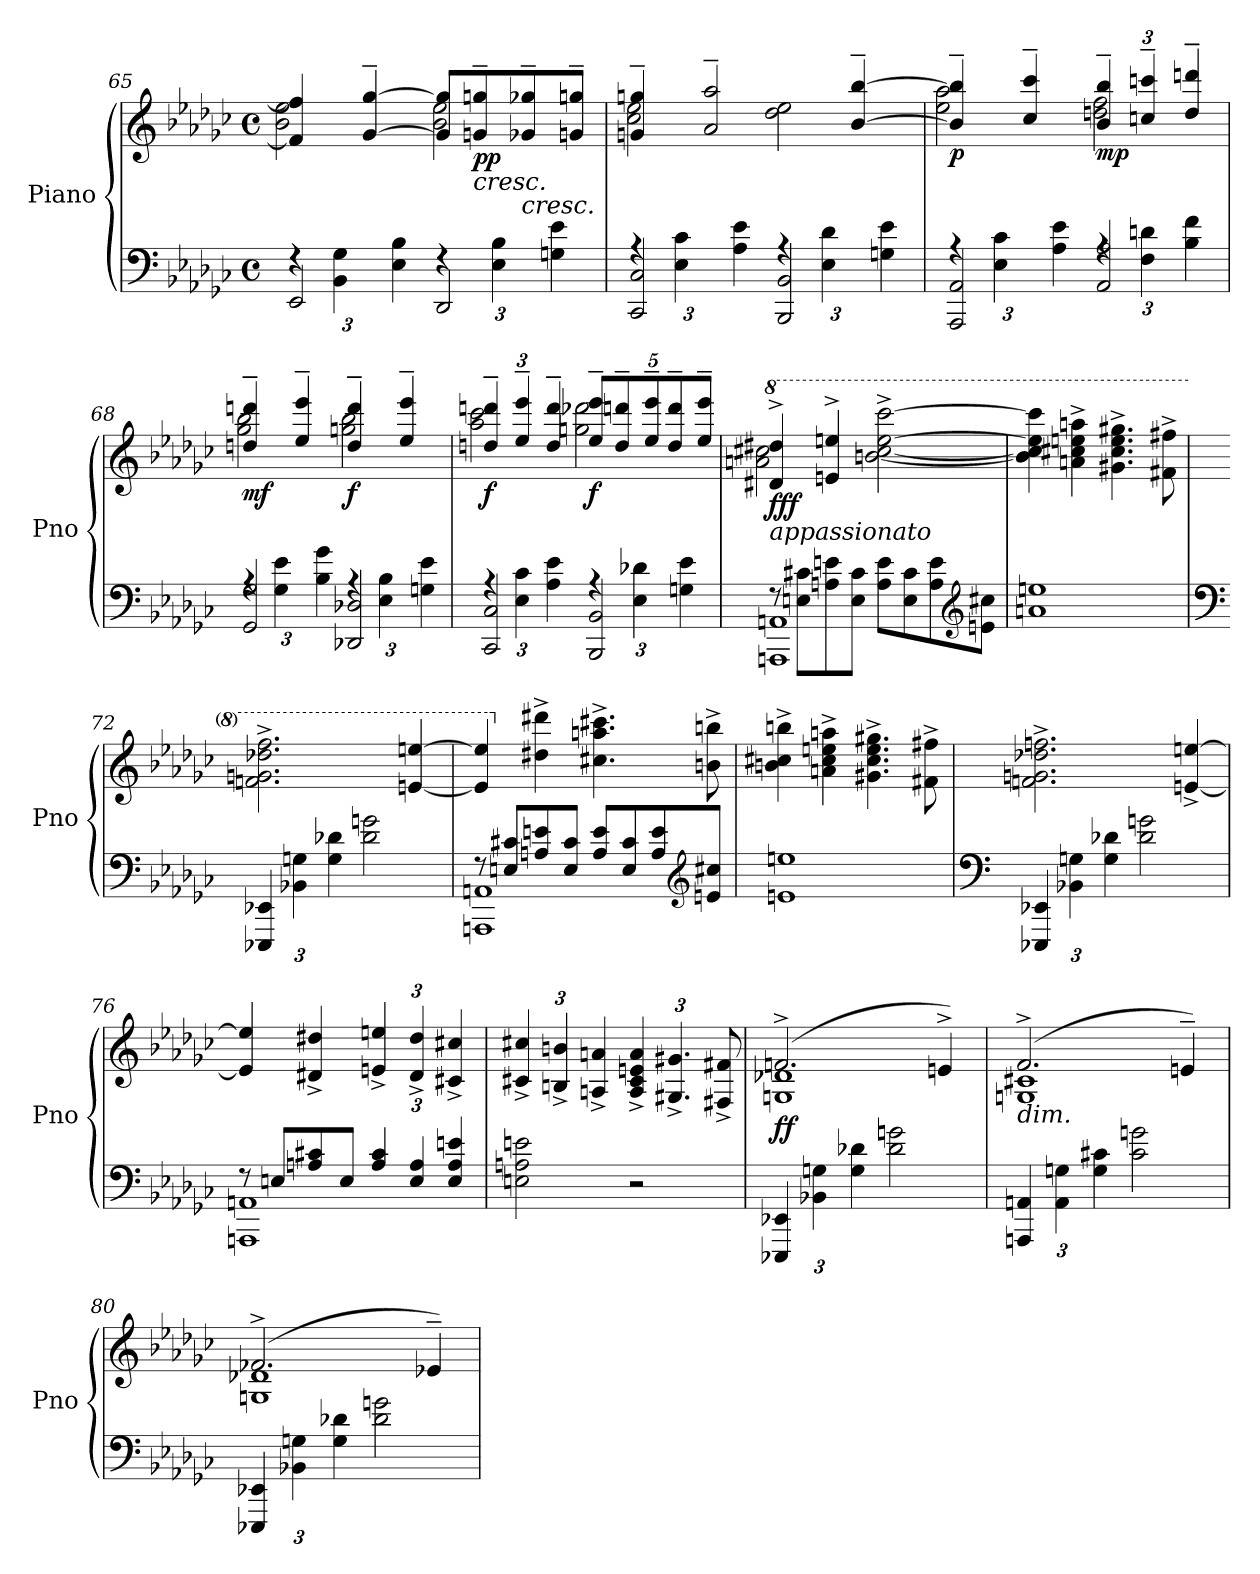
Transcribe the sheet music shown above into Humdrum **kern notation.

**kern	**kern	**dynam
*part1	*part1	*part1
*staff2	*staff1	*staff1/2
*I"Piano	*	*
*I'Pno	*	*
*clefF4	*clefG2	*
*k[b-e-a-d-g-c-]	*k[b-e-a-d-g-c-]	*
*M4/4	*M4/4	*
*met(c)	*met(c)	*
*Xbrackettup	*	*
=65	=65	=65
*^	*^	*
6rF	2EE-/	4f/] 4ff/]	2b-\ 2ee-\	.
6BB-\ 6G-\	.	.	.	.
.	.	[4g-/~ [4gg-/~	.	.
6E-\ 6B-\	.	.	.	.
6rF	2DD-/	8g-/] 8gg-/]L	2b-\ 2ee-\	.
!	!	!LO:TX:b:i:t=cresc.	!	!
!	!	!	!	!LO:DY:b
.	.	8gn/~ 8ggn/~	.	pp
6E-\ 6B-\	.	.	.	.
!	!	!	!	!LO:HP:b
.	.	8g-X/~ 8gg-X/~	.	<
6Gn\ 6e-\	.	.	.	.
.	.	8gn/~ 8ggn/~J	.	.
!!LO:LB:g=z	!!
=66	=66	=66	=66	=66
6rA	2CC-/ 2C-/	4gn/~ 4ggn/~	2cc-\ 2ee-\	.
6E-\ 6c-\	.	.	.	.
.	.	2a-/~ 2aa-/~	.	.
6A-\ 6e-\	.	.	.	.
6rA	2BBB-/ 2BB-/	.	2dd-\ 2ee-\	.
6E-\ 6d-\	.	.	.	.
.	.	[4b-/~ [4bb-/~	.	.
6Gn\ 6e-\	.	.	.	.
=67	=67	=67	=67	=67
!	!	!	!	!LO:DY:b
6r	2AAA-/ 2AA-/	4b-/]~ 4bb-/]~	2ee-\ 2aa-\	p
6E-\ 6c-\	.	.	.	.
.	.	4cc-/~ 4ccc-/~	.	.
6A-\ 6e-\	.	.	.	.
*	*	*Xbrackettup	*	*
!	!	!	!	!LO:DY:b
6rA	2AA-/ 2A-/	6b-/~ 6bb-/~	2ddn\ 2ff\	mp
6F\ 6dn\	.	6ccn/~ 6cccn/~	.	.
6B-\ 6f\	.	6dd/~ 6dddn/~	.	.
=68	=68	=68	=68	=68
!	!	!	!	!LO:DY:b
6rA	2GG-/ 2G-/	4ddn/~ 4dddn/~	2gg-\ 2bb-\	mf
6G-\ 6e-\	.	.	.	.
.	.	4ee-/~ 4eee-/~	.	.
6B-\ 6g-\	.	.	.	.
!	!	!	!	!LO:DY:b
6rA	2DD-X/ 2D-X/	4dd/~ 4ddd/~	2ggn\ 2bb-\	f
6E-\ 6B-\	.	.	.	.
.	.	4ee-/~ 4eee-/~	.	.
6Gn\ 6e-\	.	.	.	.
*v	*v	*	*	*
*	*v	*v	*
.	.	[
=69	=69	=69
*^	*^	*
!	!	!	!	!LO:DY:b
6rA	2CC-/ 2C-/	6ddn/~ 6dddn/~	2aa-\ 2ccc-\	f
6E-\ 6c-\	.	6ee-/~ 6eee-/~	.	.
6A-\ 6e-\	.	6dd/~ 6ddd/~	.	.
!	!	!	!	!LO:DY:b
6rA	2BBB-/ 2BB-/	10ee-/~ 10eee-/~L	2ggn\ 2ddd-X\	f
.	.	10dd/~ 10dddn/~	.	.
6E-\ 6d-X\	.	.	.	.
.	.	10ee-/~ 10eee-/~	.	.
.	.	10dd/~ 10ddd/~	.	.
6Gn\ 6e-\	.	.	.	.
.	.	10ee-/~ 10eee-/~J	.	.
!!LO:LB:g=z	!!
=70	=70	=70	=70	=70
*	*	*8va	*	*
!	!	!LO:TX:b:i:t=appassionato	!	!
!	!	!	!	!LO:DY:b
8r	1AAAn 1AAn	4dd#X/^ 4ddd#X/^	2aan\ 2ccc#X\	fff
8En\ 8c#X\L	.	.	.	.
8An\ 8en\	.	4een/^ 4eeen/^	.	.
8E\ 8c#\J	.	.	.	.
8A\ 8e\L	.	[2bbn\^ [2ccc#\^ [2eee\^ [2cccc-\^	2ryy	.
8E\ 8c#\	.	.	.	.
8A\ 8e\	.	.	.	.
*clefG2	*	*	*	*
8en\ 8cc#X\J	.	.	.	.
*v	*v	*	*	*
*	*v	*v	*
=71	=71	=71
1an 1een	4bbn\] 4ccc#\] 4eee\] 4cccc-\]	.
.	4aan\^ 4ccc#X\^ 4eeen\^ 4aaan\^	.
.	4.gg#X\^ 4.ccc#\^ 4.eee\^ 4.ggg#X\^	.
.	8ff#X\^ 8fff#X\^	.
=72	=72	=72
*clefF4	*	*
6EEE-X/ 6EE-X/	2.ffn\^ 2.ggn\^ 2.ddd-X\^ 2.fff\^	.
6BB-X\ 6Gn\	.	.
6G\ 6d-X\	.	.
2d-\ 2gn\	.	.
.	[4een/ [4eeen/	.
!!LO:LB:g=z
=73	=73	=73
*^	*	*
8r	1AAAn 1AAn	4ee/] 4eee/]	.
8En/ 8c#X/L	.	.	.
*	*	*X8va	*
8An/ 8en/	.	4dd#X\^ 4ddd#X\^	.
8E/ 8c#/J	.	.	.
8A/ 8e/L	.	4.cc#X\^ 4.aan\^ 4.ccc#X\^	.
8E/ 8c#/	.	.	.
8A/ 8e/	.	.	.
*clefG2	*	*	*
8en/ 8cc#X/J	.	8bn\^ 8bbn\^	.
*v	*v	*	*
=74	=74	=74
1en 1een	4bn\^ 4cc#X\^ 4bbn\^	.
.	4an\^ 4cc#\^ 4een\^ 4aan\^	.
.	4.g#X\^ 4.cc#\^ 4.ee\^ 4.gg#X\^	.
.	8f#X\^ 8ff#X\^	.
=75	=75	=75
*clefF4	*	*
6EEE-X/ 6EE-X/	2.fn\^ 2.gn\^ 2.dd-X\^ 2.ffn\^	.
6BB-X\ 6Gn\	.	.
6G\ 6d-X\	.	.
2d-\ 2gn\	.	.
.	[4en/^ [4een/^	.
=76	=76	=76
*^	*	*
8r	1AAAn 1AAn	4e/] 4ee/]	.
8En/L	.	.	.
8An/ 8c#X/	.	4d#X/^ 4dd#X/^	.
8E/J	.	.	.
6A/ 6c#/	.	6en/^ 6een/^	.
6E/ 6A/	.	6d#/^ 6dd#/^	.
6E/ 6A/ 6en/	.	6c#X/^ 6cc#X/^	.
*v	*v	*	*
!!LO:LB:g=z
=77	=77	=77
2En\ 2An\ 2en\	6c#X/^ 6cc#X/^	.
.	6Bn/^ 6bn/^	.
.	6An/^ 6an/^	.
2r	6A/^ 6c#/^ 6en/^ 6a/^	.
.	6.G#X/^ 6.g#X/^	.
.	12F#X/^ 12f#X/^	.
=78	=78	=78
*	*^	*
!	!	!	!LO:DY:b
6EEE-X/ 6EE-X/	(>2.fn^/	1Gn 1d-X	ff
6BB-X\ 6Gn\	.	.	.
6G\ 6d-X\	.	.	.
2d-\ 2gn\	.	.	.
.	4en^/)	.	.
=79	=79	=79	=79
*	*MM120	*	*
!	!LO:TX:b:i:t=dim.	!	!
6AAAn/ 6AAn/	(>2.f^/	1Gn 1c#X	.
6AA\ 6Gn\	.	.	.
6G\ 6c#X\	.	.	.
2c#\ 2gn\	.	.	.
.	4en~/)	.	.
=80	=80	=80	=80
*	*MM110	*	*
6EEE-X/ 6EE-X/	(>2.f-X^/	1Gn 1d-X	.
6BB-X\ 6Gn\	.	.	.
6G\ 6d-X\	.	.	.
2d-\ 2gn\	.	.	.
.	4e-X~/)	.	.
*	*v	*v	*
=	=	=
*-	*-	*-
